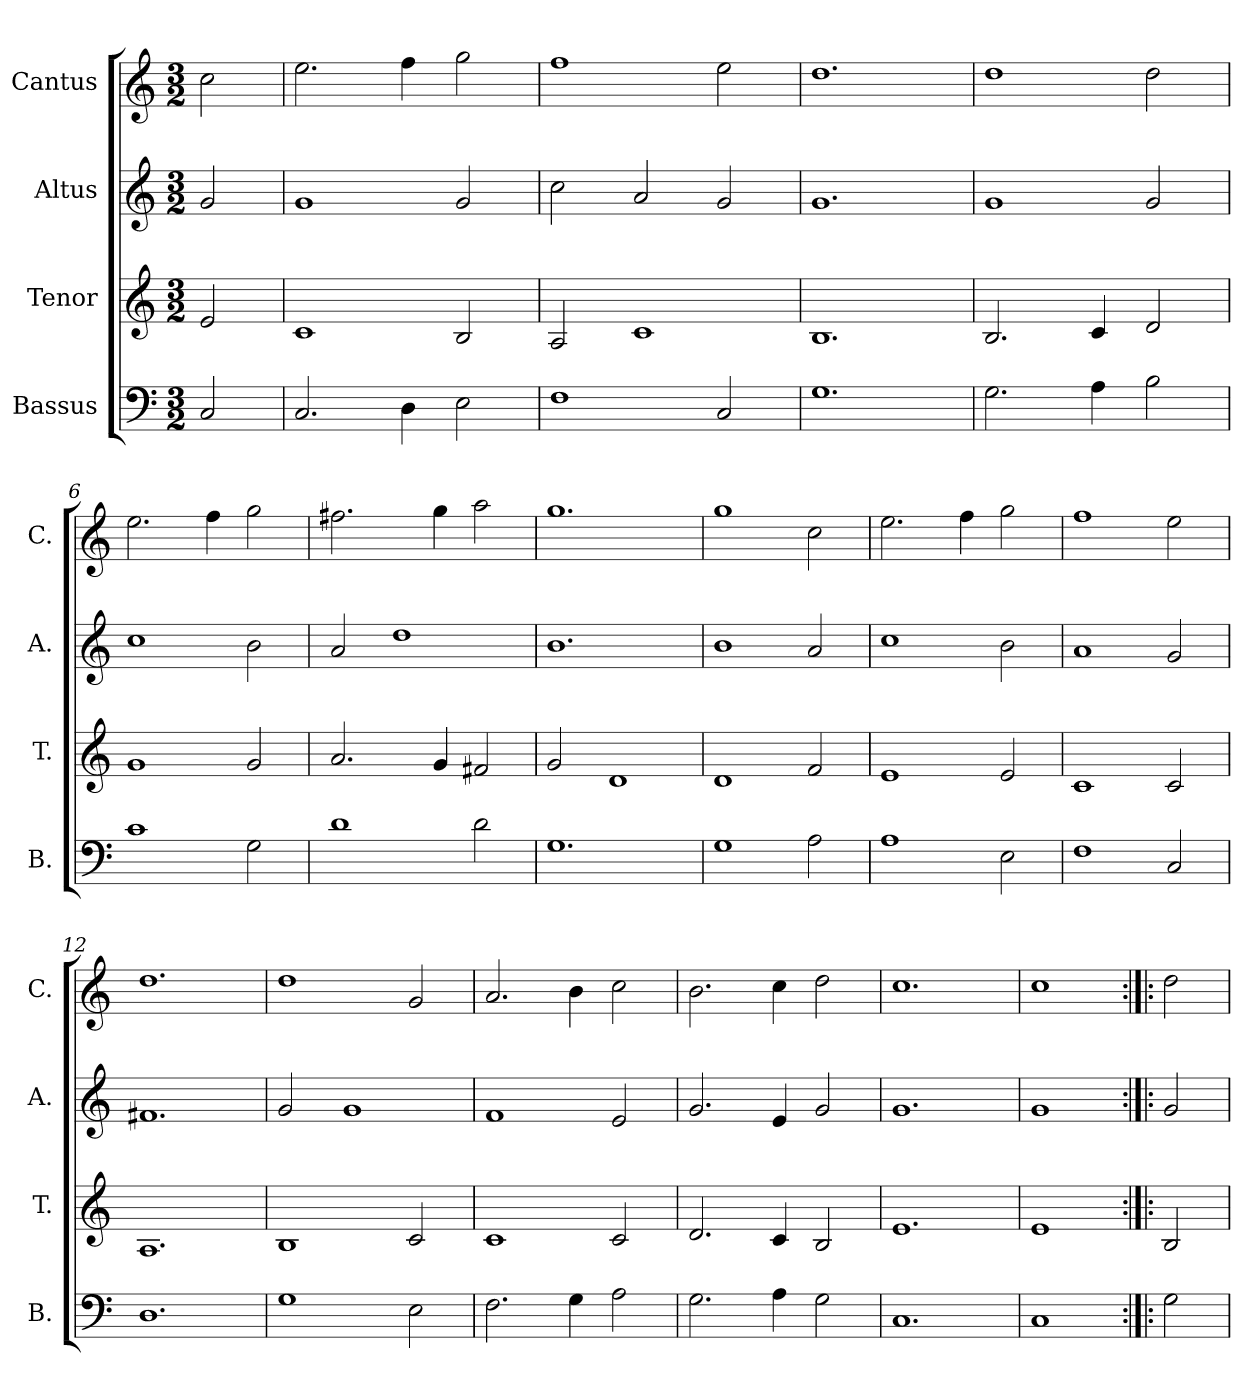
**kern	**kern	**kern	**kern
*part4	*part3	*part2	*part1
*staff4	*staff3	*staff2	*staff1
*I"Bassus	*I"Tenor	*I"Altus	*I"Cantus
*I'B.	*I'T.	*I'A.	*I'C.
*clefF4	*clefG2	*clefG2	*clefG2
*k[]	*k[]	*k[]	*k[]
*M3/2	*M3/2	*M3/2	*M3/2
=1	=1	=1	=1
2C/	2e/	2g/	2cc\
=2	=2	=2	=2
2.C/	1c	1g	2.ee\
4D\	.	.	4ff\
2E\	2B/	2g/	2gg\
=3	=3	=3	=3
1F	2A/	2cc\	1ff
.	1c	2a/	.
2C/	.	2g/	2ee\
=4	=4	=4	=4
1.G	1.B	1.g	1.dd
=5	=5	=5	=5
2.G\	2.B/	1g	1dd
4A\	4c/	.	.
2B\	2d/	2g/	2dd\
=6	=6	=6	=6
1c	1g	1cc	2.ee\
.	.	.	4ff\
2G\	2g/	2b\	2gg\
=7	=7	=7	=7
1d	2.a/	2a/	2.ff#X\
.	.	1dd	.
.	4g/	.	4gg\
2d\	2f#X/	.	2aa\
=8	=8	=8	=8
1.G	2g/	1.b	1.gg
.	1d	.	.
=9	=9	=9	=9
1G	1d	1b	1gg
2A\	2f/	2a/	2cc\
=10	=10	=10	=10
1A	1e	1cc	2.ee\
.	.	.	4ff\
2E\	2e/	2b\	2gg\
=11	=11	=11	=11
1F	1c	1a	1ff
2C/	2c/	2g/	2ee\
!!LO:LB:g=z
=12	=12	=12	=12
1.D	1.A	1.f#X	1.dd
=13	=13	=13	=13
1G	1B	2g/	1dd
.	.	1g	.
2E\	2c/	.	2g/
=14	=14	=14	=14
2.F\	1c	1f	2.a/
4G\	.	.	4b\
2A\	2c/	2e/	2cc\
=15	=15	=15	=15
2.G\	2.d/	2.g/	2.b\
4A\	4c/	4e/	4cc\
2G\	2B/	2g/	2dd\
=16	=16	=16	=16
1.C	1.e	1.g	1.cc
=17	=17	=17	=17
1C	1e	1g	1cc
=18:|!|:	=18:|!|:	=18:|!|:	=18:|!|:
2G\	2B/	2g/	2dd\
=	=	=	=
*-	*-	*-	*-
